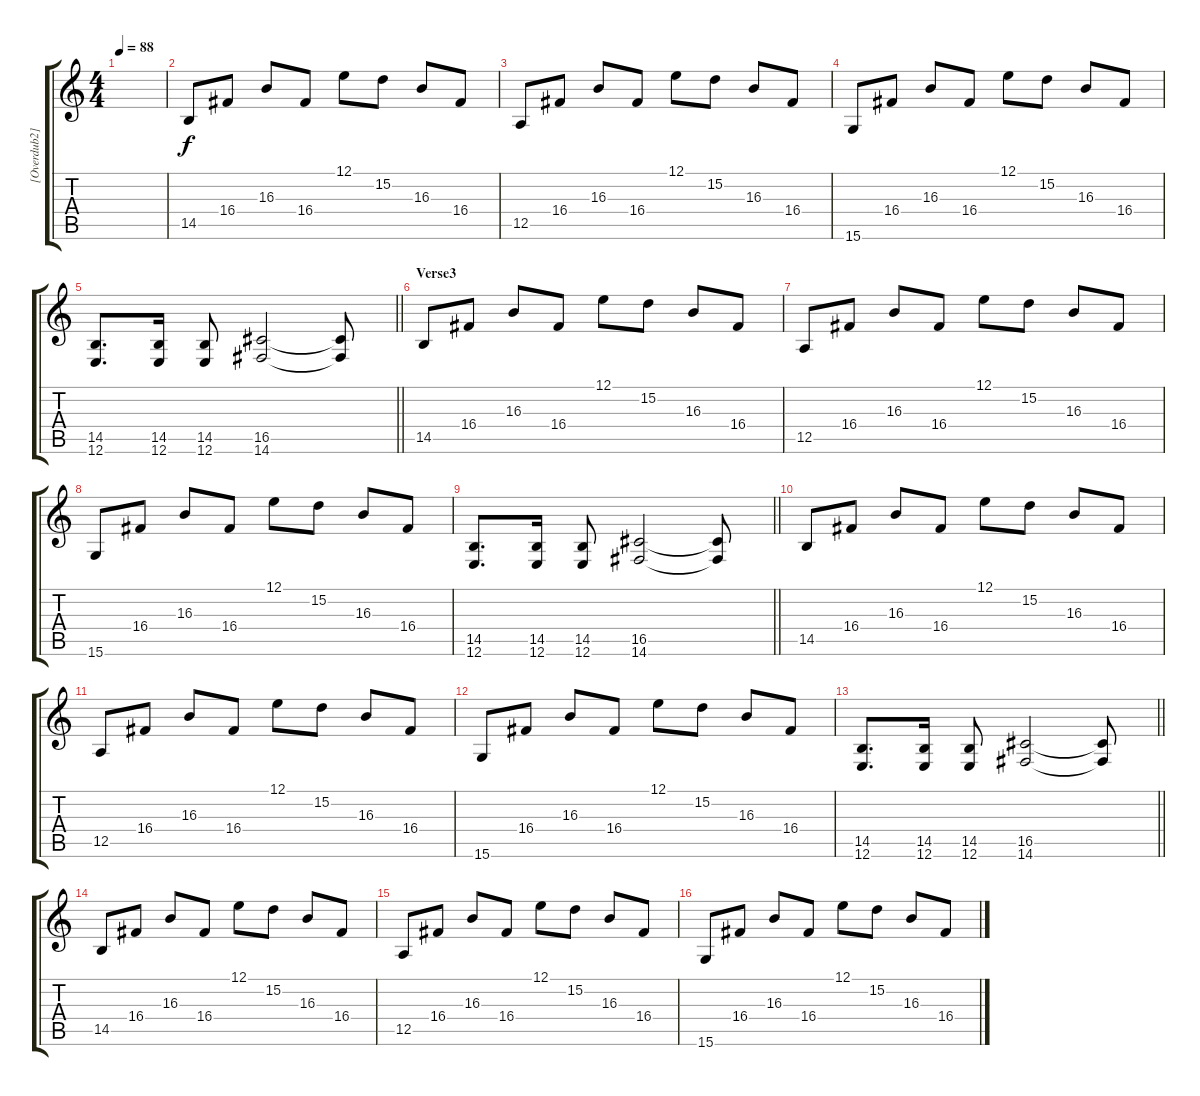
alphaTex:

\track ("[Overdub2]" "[Overdub2]") {instrument harpsichord}
\staff {score tabs}
\tuning (E4 B3 G3 D3 A2 E2) {hide}
\ts (4 4)
\tempo 88
\clef g2
\ks c
|
14.5.8 16.4.8 16.3.8 16.4.8 12.1.8 15.2.8 16.3.8 16.4.8 |
12.5.8 16.4.8 16.3.8 16.4.8 12.1.8 15.2.8 16.3.8 16.4.8 |
15.6.8 16.4.8 16.3.8 16.4.8 12.1.8 15.2.8 16.3.8 16.4.8 |
\barLineRight lightlight
(14.5 12.6).8{d} (14.5 12.6).16 (14.5 12.6).8 (16.5 14.6).2 (16.5{t} 14.6{t}).8 |
\section ("" "Verse3")
14.5.8 16.4.8 16.3.8 16.4.8 12.1.8 15.2.8 16.3.8 16.4.8 |
12.5.8 16.4.8 16.3.8 16.4.8 12.1.8 15.2.8 16.3.8 16.4.8 |
15.6.8 16.4.8 16.3.8 16.4.8 12.1.8 15.2.8 16.3.8 16.4.8 |
\barLineRight lightlight
(14.5 12.6).8{d} (14.5 12.6).16 (14.5 12.6).8 (16.5 14.6).2 (16.5{t} 14.6{t}).8 |
14.5.8 16.4.8 16.3.8 16.4.8 12.1.8 15.2.8 16.3.8 16.4.8 |
12.5.8 16.4.8 16.3.8 16.4.8 12.1.8 15.2.8 16.3.8 16.4.8 |
15.6.8 16.4.8 16.3.8 16.4.8 12.1.8 15.2.8 16.3.8 16.4.8 |
\barLineRight lightlight
(14.5 12.6).8{d} (14.5 12.6).16 (14.5 12.6).8 (16.5 14.6).2 (16.5{t} 14.6{t}).8 |
14.5.8 16.4.8 16.3.8 16.4.8 12.1.8 15.2.8 16.3.8 16.4.8 |
12.5.8 16.4.8 16.3.8 16.4.8 12.1.8 15.2.8 16.3.8 16.4.8 |
15.6.8 16.4.8 16.3.8 16.4.8 12.1.8 15.2.8 16.3.8 16.4.8
